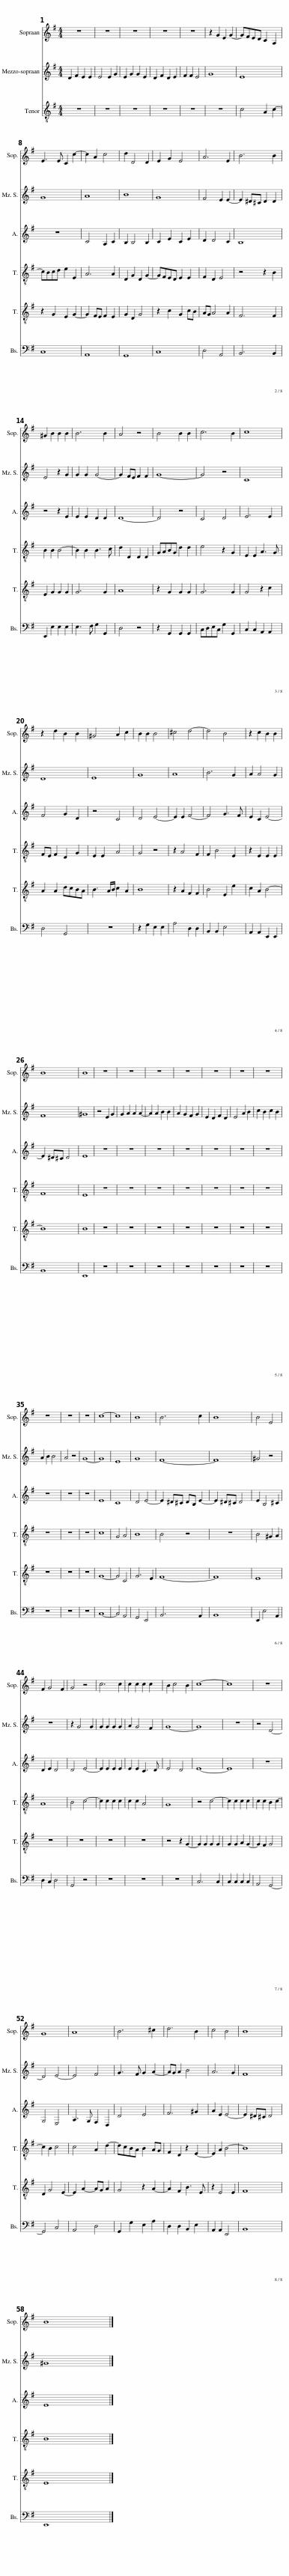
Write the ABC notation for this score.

X:1
%%score 1 2 3 4 5 6
L:1/8
Q:1/4=120
M:4/4
I:linebreak $
K:G
V:1 treble
V:2 treble
V:3 treble
V:4 treble-8
V:5 treble-8
V:6 bass
V:1
 z8 | z8 | z8 | z8 | z8 | %5
 z2 G2 E2 G2- | GFED C2 A,2 |$ E3 E C2 c2- | c2 A2 c4 | d2 D4 D2 | %10
 E2 G2 E4 | A6 E2 | B6 B2 |$ ^G2 B2 B2 B2 | B6 B2 | %15
 A4 z4 | B4 B2 B2 | c6 B2 | c8 |$ z2 d2 B2 B2 | %20
 ^G4 A2 c2 | B2 B2 B4 | ^c4 d4- | d4 B4 | z2 c2 B2 B2 |$ %25
 B8 | B8 | z8 | z8 | z8 | %30
 z8 | z8 | z8 | z8 |$ z8 | %35
 z8 | z8 | c8- | c8 | B8 | %40
 B6 c2 | B8 | B4 E4 |$ F2 G4 F2 | G4 z4 | %45
 c6 c2 | c2 c2 c2 c2 | B2 c4 B2 | c8- | c8 | %50
 z8 |$ G8 | A8 | B6 ^c2 | d6 B2 | %55
 c4 B4 | B8 |$ B8 |] %58
V:2
 D2 F2 E2 E2 | E4 E2 G2 | E2 G2 G2 E2 | D2 F2 D2 E2 | F2 F2 E4 | %5
 G8 | E8 |$ G8 | A8 | B8 | %10
 G8 | F4 E2 E2- | E2 ^D^C D2 D2 |$ E4 z2 G2 | G2 G2 G4- | %15
 G2 FE F2 F2 | G8- | G4 z4 | C8 |$ D8 | %20
 E8 | G8 | A8 | B6 G2 | A2 A4 G2 |$ %25
 F8 | ^G8 | z4 E2 G2 | G2 A2 A2 A2- | A2 A2 B2 B2 | %30
 A2 G2 F2 G2 | E2 D2 F2 D2 | E4 A2 B2 | c2 B2 c2 B2 |$ A2 B2 B4 | %35
 A4 z4 | G8- | G8 | E8 | G8 | %40
 F8- | F8 | ^G4 z4 |$ z8 | z2 G4 G2 | %45
 G2 G2 G2 G2 | A2 G4 F2 | G8- | G8 | z8 | %50
 z4 D4- |$ D4 E4- | E4 F4 | G3 F G2 A2- | AG A2 B4 | %55
 A6 G2 | F8 |$ ^G8 |] %58
V:3
 z8 | z8 | z8 | z8 | z8 | %5
 z8 | z8 |$ z8 | C4 A,2 C2 | B,2 B,4 B,2 | %10
 C2 E2 C2 E2 | D2 D4 C2 | B,8 |$ z4 z2 E2 | E2 E2 D2 D2 | %15
 D8- | D4 z4 | C4 D4 | E6 E2 |$ F4 G2 D2 | %20
 z4 C4 | D4 E4- | E2 E2 F4- | F4 G3 F | E2 C2 E4- |$ %25
 E2 ^D^C D4 | E8 | z8 | z8 | z8 | %30
 z8 | z8 | z8 | z8 |$ z8 | %35
 z8 | z8 | E8 | C8 | D4 E4- | %40
 E2 ^D^C DB, E2- | E2 ^D^C D4 | E2 B,4 ^C2 |$ D2 E2 D4 | D4 E4- | %45
 E2 E2 E2 E2 | E2 E2 C3 D | E4 D4 | E8- | E8 | %50
 z8 |$ G,4 E,4 | A,3 G, F,2 D,2 | D4 E4 | F6 ^G2 | %55
 A2 E2 E4- | E2 ^D^C D4 |$ E8 |] %58
V:4
 z8 | z8 | z8 | z8 | z8 | %5
 z8 | c4 A2 c2- |$ cBcd e2 E2 | A6 A2 | D2 G2 D2 G2- | %10
 GFED E2 E2 | F2 D2 E4 | z4 z2 B2 |$ B2 B2 B4- | B2 B2 B3 c | %15
 d2 D2 D2 D2 | GABG d2 d2 | e4 z2 G2 | E2 E2 A3 G |$ FE F2 D2 G2 | %20
 E2 E2 A4 | G4 z4 | z2 A4 F2 | F2 B4 E2 | z2 E2 E2 E2 |$ %25
 F8 | E8 | z8 | z8 | z8 | %30
 z8 | z8 | z8 | z8 |$ z8 | %35
 z8 | z8 | c8 | G4 A4 | B8 | %40
 B4 z4 | z8 | B4 ^G2 A2 |$ A8 | B4 c4- | %45
 c2 c2 c2 c2 | c2 c2 A4 | G8 | z4 c4- | c2 c2 c2 c2 | %50
 c2 c2 B2 c2- |$ c2 B2 c4 | c4 A2 d2- | dcBA B2 AG | F2 D2 z2 E2- | %55
 E2 A2 B4- | B8 |$ B8 |] %58
V:5
 z8 | z8 | z8 | z8 | z8 | %5
 z8 | z8 |$ z2 G2 E2 G2- | G2 FE F2 E2 | G2 D2 G4 | %10
 z2 c2 G2 cB | AG A4 A2 | F6 F2 |$ E2 G2 G2 G2 | G6 G2 | %15
 A8 | z2 G2 G2 G2 | G6 G2 | G4 z2 c2 |$ A2 A2 dcBA | %20
 B3 A/B/ c2 A2 | B8 | z2 A2 F2 F2 | B4 E2 e2 | c2 A2 B4- |$ %25
 B8 | B8 | z8 | z8 | z8 | %30
 z8 | z8 | z8 | z8 |$ z8 | %35
 z8 | z8 | G8- | G4 C4 | G6 E2 | %40
 F8- | F8 | E8 |$ z8 | z8 | %45
 z8 | z8 | z4 z2 G2- | G2 G2 G2 G2 | G2 G2 A2 G2- | %50
 G2 F2 G4 |$ D2 G4 E2- | E2 A2- AG A2 | G4 z2 A2- | A2 F2 B3 E | %55
 z2 E4 E2 | F8 |$ E8 |] %58
V:6
 z8 | z8 | z8 | z8 | z8 | %5
 z8 | z8 |$ C,8 | A,,8 | G,,8 | %10
 C,8 | D,4 A,,4 | B,,6 B,,2 |$ E,,2 E,2 E,2 E,2 | E,3 F, G,2 G,,2 | %15
 D,4 z4 | z2 G,,2 G,,2 G,,2 | C,D,E,C, G,2 G,,2 | C,2 C,2 A,,2 A,,2 |$ D,4 G,,4 | %20
 z8 | z2 G,2 E,2 E,2 | A,4 D,2 D,2 | B,,2 B,,2 E,4 | A,,2 A,,2 E,,2 E,,2 |$ %25
 B,,8 | E,,8 | z8 | z8 | z8 | %30
 z8 | z8 | z8 | z8 |$ z8 | %35
 z8 | z8 | C,8- | C,4 A,,4 | G,,4 E,,4 | %40
 B,,6 A,,2 | B,,8 | E,,2 E,4 A,,2 |$ D,2 C,2 D,4 | G,,4 z4 | %45
 z8 | z8 | z8 | C,6 C,2 | C,2 C,2 C,2 C,2 | %50
 A,,4 G,,4- |$ G,,4 C,4 | A,,4 D,4 | G,,2 G,2 E,2 A,2 | D,2 D,2 B,,2 E,2 | %55
 A,,2 A,,2 E,,4 | B,,8 |$ E,,8 |] %58
